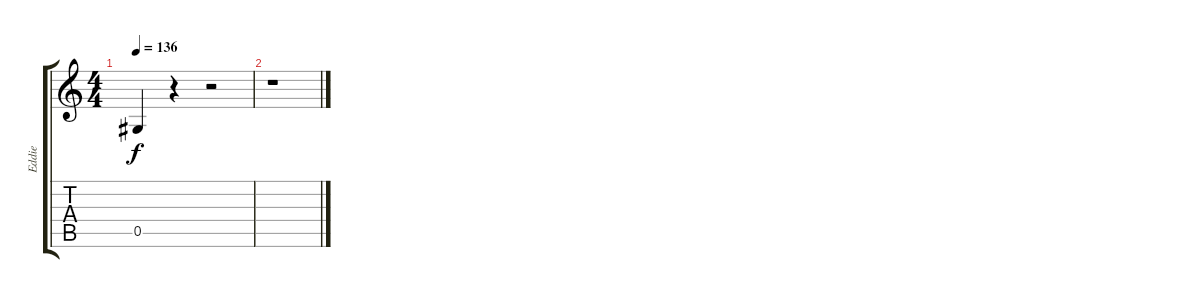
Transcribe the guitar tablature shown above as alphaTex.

\track ("Eddie" "Eddie") {instrument distortionguitar}
\staff {score tabs}
\tuning (Eb4 Bb3 Gb3 Db3 Ab2 Db2) {hide}
\ts (4 4)
\tempo 136
\clef g2
\ks c
0.5{t}.4{dy f} r.4 r.2 |
r.1
